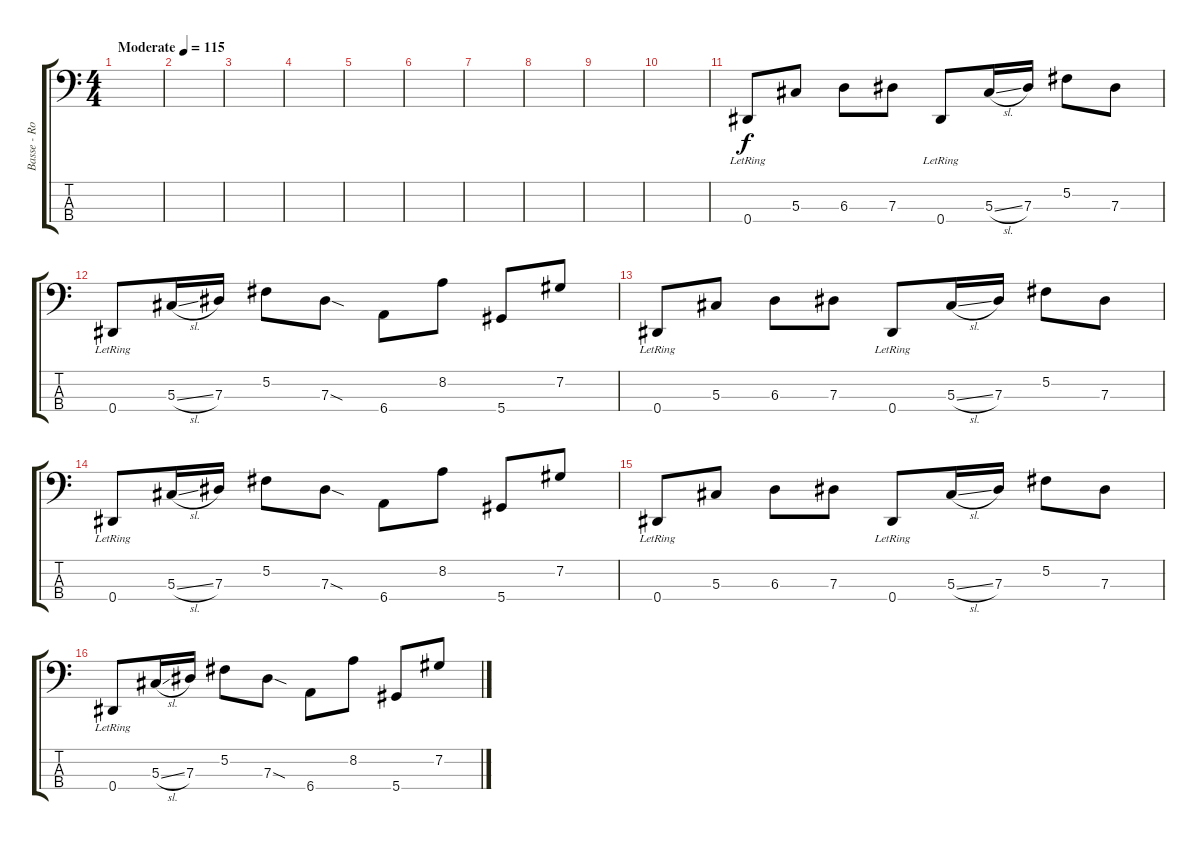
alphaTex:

\track ("Basse - Robert Trujillo" "Basse - Ro") {instrument electricbasspick}
\staff {score tabs}
\tuning (Gb2 Db2 Ab1 Eb1) {hide}
\ts (4 4)
\tempo (115 "Moderate")
\clef f4
\ks c
|
|
|
|
|
|
|
|
|
|
0.4{lr}.8 5.3.8 6.3.8 7.3.8 0.4{lr}.8 5.3{sl}.16 7.3.16 5.2.8 7.3.8 |
0.4{lr}.8 5.3{sl}.16 7.3.16 5.2.8 7.3{sod}.8 6.4.8 8.2.8 5.4.8 7.2.8 |
0.4{lr}.8 5.3.8 6.3.8 7.3.8 0.4{lr}.8 5.3{sl}.16 7.3.16 5.2.8 7.3.8 |
0.4{lr}.8 5.3{sl}.16 7.3.16 5.2.8 7.3{sod}.8 6.4.8 8.2.8 5.4.8 7.2.8 |
0.4{lr}.8 5.3.8 6.3.8 7.3.8 0.4{lr}.8 5.3{sl}.16 7.3.16 5.2.8 7.3.8 |
0.4{lr}.8 5.3{sl}.16 7.3.16 5.2.8 7.3{sod}.8 6.4.8 8.2.8 5.4.8 7.2.8
